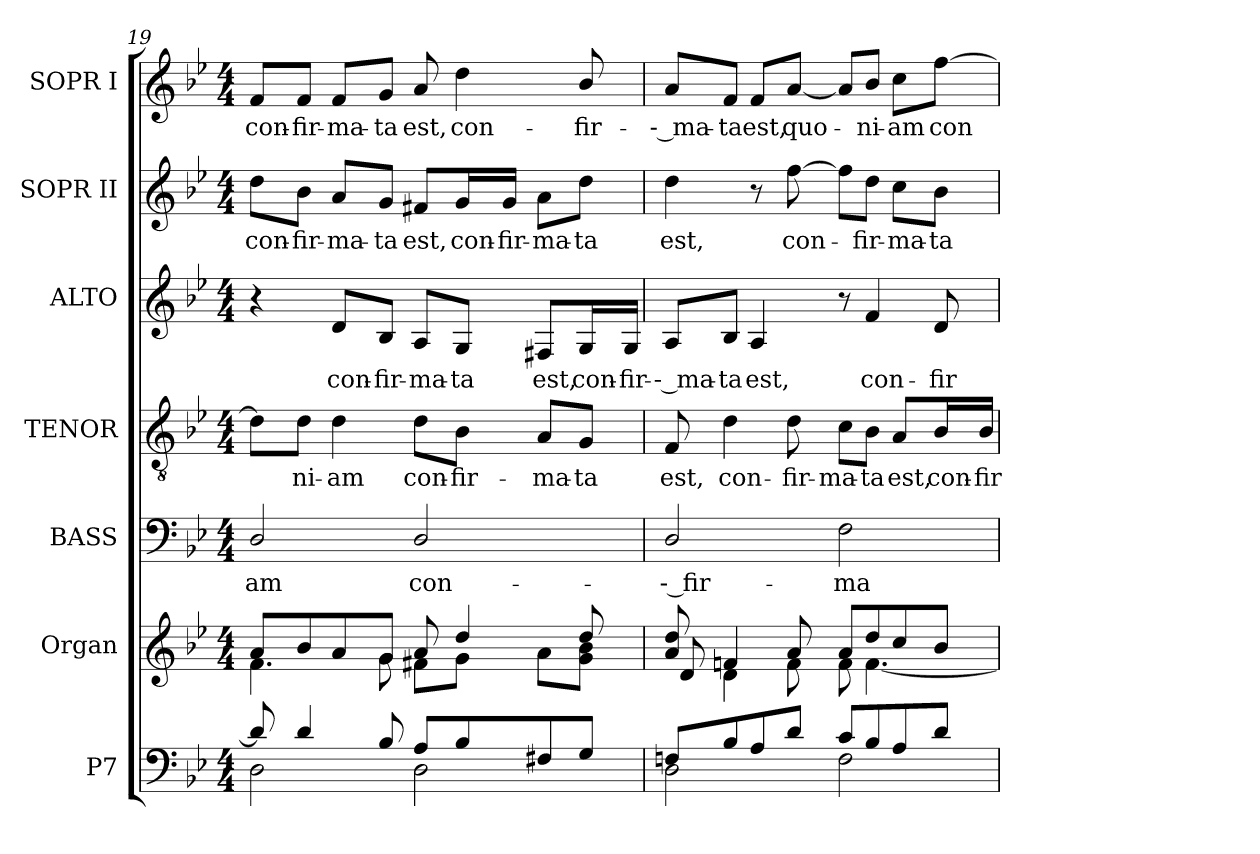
**kern	**kern	**kern	**text	**kern	**text	**kern	**text	**kern	**text	**kern	**text
*part7	*part6	*part5	*part5	*part4	*part4	*part3	*part3	*part2	*part2	*part1	*part1
*staff7	*staff6	*staff5	*staff5	*staff4	*staff4	*staff3	*staff3	*staff2	*staff2	*staff1	*staff1
*I"P7	*I"Organ	*I"BASS	*	*I"TENOR	*	*I"ALTO	*	*I"SOPR  II	*	*I"SOPR  I	*
*	*	*I'B.	*	*I'T.	*	*I'A.	*	*I'S.	*	*I'S.	*
*clefF4	*clefG2	*clefF4	*	*clefGv2	*	*clefG2	*	*clefG2	*	*clefG2	*
*	*	*	*	*ITrd7c12	*	*	*	*	*	*	*
*k[b-e-]	*k[b-e-]	*k[b-e-]	*	*k[b-e-]	*	*k[b-e-]	*	*k[b-e-]	*	*k[b-e-]	*
*B-:	*B-:	*B-:	*	*B-:	*	*B-:	*	*B-:	*	*B-:	*
*M4/4	*M4/4	*M4/4	*	*M4/4	*	*M4/4	*	*M4/4	*	*M4/4	*
=19	=19	=19	=19	=19	=19	=19	=19	=19	=19	=19	=19
*^	*^	*	*	*	*	*	*	*	*	*	*
!	!	!	!	!	!LO:LY:b:color=#000000	!	!	!	!	!	!	!	!
!	!	!	!	!	!	!	!	!	!	!	!LO:LY:b:color=#000000	!	!
!	!	!	!	!	!	!	!	!	!	!	!	!	!LO:LY:b:color=#000000
8di/]	2Di\	8ai/L	4.fi\	2Di/	-am	8Di\L]	.	4r	.	8ddi\L	con-	8fi/L	con-
!	!	!	!	!	!	!	!LO:LY:b:color=#000000	!	!	!	!	!	!
!	!	!	!	!	!	!	!	!	!	!	!LO:LY:b:color=#000000	!	!
!	!	!	!	!	!	!	!	!	!	!	!	!	!LO:LY:b:color=#000000
4di/	.	8b-i/	.	.	.	8Di\J	-ni-	.	.	8b-i\J	-fir-	8fi/J	-fir-
!	!	!	!	!	!	!	!LO:LY:b:color=#000000	!	!	!	!	!	!
!	!	!	!	!	!	!	!	!	!LO:LY:b:color=#000000	!	!	!	!
!	!	!	!	!	!	!	!	!	!	!	!LO:LY:b:color=#000000	!	!
!	!	!	!	!	!	!	!	!	!	!	!	!	!LO:LY:b:color=#000000
.	.	8ai/	.	.	.	4Di\	-am	8di/L	con-	8ai/L	-ma-	8fi/L	-ma-
!	!	!	!	!	!	!	!	!	!LO:LY:b:color=#000000	!	!	!	!
!	!	!	!	!	!	!	!	!	!	!	!LO:LY:b:color=#000000	!	!
!	!	!	!	!	!	!	!	!	!	!	!	!	!LO:LY:b:color=#000000
8B-i/	.	8gi/J	8gi\	.	.	.	.	8B-i/J	-fir-	8gi/J	-ta	8gi/J	-ta
!	!	!	!	!	!LO:LY:b:color=#000000	!	!	!	!	!	!	!	!
!	!	!	!	!	!	!	!LO:LY:b:color=#000000	!	!	!	!	!	!
!	!	!	!	!	!	!	!	!	!LO:LY:b:color=#000000	!	!	!	!
!	!	!	!	!	!	!	!	!	!	!	!LO:LY:b:color=#000000	!	!
!	!	!	!	!	!	!	!	!	!	!	!	!	!LO:LY:b:color=#000000
8Ai/L	2Di\	8ai/	8f#Xi\L	2Di/	con-	8Di\L	con-	8Ai/L	-ma-	8f#Xi/L	est,	8ai/	est,
!	!	!	!	!	!	!	!LO:LY:b:color=#000000	!	!	!	!	!	!
!	!	!	!	!	!	!	!	!	!LO:LY:b:color=#000000	!	!	!	!
!	!	!	!	!	!	!	!	!	!	!	!LO:LY:b:color=#000000	!	!
!	!	!	!	!	!	!	!	!	!	!	!	!	!LO:LY:b:color=#000000
8B-i/	.	4ddi/	8gi\J	.	.	8BB-i\J	-fir-	8Gi/J	-ta	16gi/L	con-	4ddi\	con-
!	!	!	!	!	!	!	!	!	!	!	!LO:LY:b:color=#000000	!	!
.	.	.	.	.	.	.	.	.	.	16gi/JJ	-fir-	.	.
!	!	!	!	!	!	!	!LO:LY:b:color=#000000	!	!	!	!	!	!
!	!	!	!	!	!	!	!	!	!LO:LY:b:color=#000000	!	!	!	!
!	!	!	!	!	!	!	!	!	!	!	!LO:LY:b:color=#000000	!	!
8F#Xi/	.	.	8ai\L	.	.	8AAi/L	-ma-	8F#Xi/L	est,	8ai\L	-ma-	.	.
!	!	!	!	!	!	!	!LO:LY:b:color=#000000	!	!	!	!	!	!
!	!	!	!	!	!	!	!	!	!LO:LY:b:color=#000000	!	!	!	!
!	!	!	!	!	!	!	!	!	!	!	!LO:LY:b:color=#000000	!	!
!	!	!	!	!	!	!	!	!	!	!	!	!	!LO:LY:b:color=#000000
8Gi/J	.	8ddi/	8gi\ 8b-iJ	.	.	8GGi/J	-ta	16Gi/L	con-	8ddi\J	-ta	8b-i/	-fir-
!	!	!	!	!	!	!	!	!	!LO:LY:b:color=#000000	!	!	!	!
.	.	.	.	.	.	.	.	16Gi/JJ	-fir-	.	.	.	.
!!LO:PB:g=z
=20	=20	=20	=20	=20	=20	=20	=20	=20	=20	=20	=20	=20	=20
*	*^	*	*	*	*	*	*	*	*	*	*	*	*
!	!	!	!	!	!	!LO:LY:b:color=#000000	!	!	!	!	!	!	!	!
!	!	!	!	!	!	!	!	!LO:LY:b:color=#000000	!	!	!	!	!	!
!	!	!	!	!	!	!	!	!	!	!LO:LY:b:color=#000000	!	!	!	!
!	!	!	!	!	!	!	!	!	!	!	!	!LO:LY:b:color=#000000	!	!
!	!	!	!	!	!	!	!	!	!	!	!	!	!	!LO:LY:b:color=#000000
8Fni/L	2Di\	2ryy	8ai/ 8ddi	8di/	2Di/	-- fir-	8FFi/	est,	8Ai/L	-- ma-	4ddi\	est,	8ai/L	-- ma-
!	!	!	!	!	!	!	!	!LO:LY:b:color=#000000	!	!	!	!	!	!
!	!	!	!	!	!	!	!	!	!	!LO:LY:b:color=#000000	!	!	!	!
!	!	!	!	!	!	!	!	!	!	!	!	!	!	!LO:LY:b:color=#000000
8B-i/	.	.	4fni/	4di\	.	.	4Di\	con-	8B-i/J	-ta	.	.	8fi/J	-ta
!	!	!	!	!	!	!	!	!	!	!LO:LY:b:color=#000000	!	!	!	!
!	!	!	!	!	!	!	!	!	!	!	!	!	!	!LO:LY:b:color=#000000
8Ai/	.	.	.	.	.	.	.	.	4Ai/	est,	8r	.	8fi/L	est,
!	!	!	!	!	!	!	!	!LO:LY:b:color=#000000	!	!	!	!	!	!
!	!	!	!	!	!	!	!	!	!	!	!	!LO:LY:b:color=#000000	!	!
!	!	!	!	!	!	!	!	!	!	!	!	!	!	!LO:LY:b:color=#000000
8di/J	.	.	8ai/	8fi\	.	.	8Di\	-fir-	.	.	[8ffi\	con-	[8ai/J	quo-
!	!	!	!	!	!	!LO:LY:b:color=#000000	!	!	!	!	!	!	!	!
!	!	!	!	!	!	!	!	!LO:LY:b:color=#000000	!	!	!	!	!	!
8ci/L	2Fi\	2ryy	8ai/L	8fi\	2Fi\	-ma-	8Ci\L	-ma-	8r	.	8ffi\L]	.	8ai/L]	.
!	!	!	!	!	!	!	!	!LO:LY:b:color=#000000	!	!	!	!	!	!
!	!	!	!	!	!	!	!	!	!	!LO:LY:b:color=#000000	!	!	!	!
!	!	!	!	!	!	!	!	!	!	!	!	!LO:LY:b:color=#000000	!	!
!	!	!	!	!	!	!	!	!	!	!	!	!	!	!LO:LY:b:color=#000000
8B-i/	.	.	8ddi/	[4.fi\	.	.	8BB-i\J	-ta	4fi/	con-	8ddi\J	-fir-	8b-i/J	-ni-
!	!	!	!	!	!	!	!	!LO:LY:b:color=#000000	!	!	!	!	!	!
!	!	!	!	!	!	!	!	!	!	!	!	!LO:LY:b:color=#000000	!	!
!	!	!	!	!	!	!	!	!	!	!	!	!	!	!LO:LY:b:color=#000000
8Ai/	.	.	8cci/	.	.	.	8AAi/L	est,	.	.	8cci\L	-ma-	8cci\L	-am
!	!	!	!	!	!	!	!	!LO:LY:b:color=#000000	!	!	!	!	!	!
!	!	!	!	!	!	!	!	!	!	!LO:LY:b:color=#000000	!	!	!	!
!	!	!	!	!	!	!	!	!	!	!	!	!LO:LY:b:color=#000000	!	!
!	!	!	!	!	!	!	!	!	!	!	!	!	!	!LO:LY:b:color=#000000
8di/J	.	.	8b-i/J	.	.	.	16BB-i/L	con-	8di/	-fir-	8b-i\J	-ta	[8ffi\J	con-
!	!	!	!	!	!	!	!	!LO:LY:b:color=#000000	!	!	!	!	!	!
.	.	.	.	.	.	.	16BB-i/JJ	-fir-	.	.	.	.	.	.
*v	*v	*v	*	*	*	*	*	*	*	*	*	*	*	*
*	*v	*v	*	*	*	*	*	*	*	*	*	*
=	=	=	=	=	=	=	=	=	=	=	=
*-	*-	*-	*-	*-	*-	*-	*-	*-	*-	*-	*-
